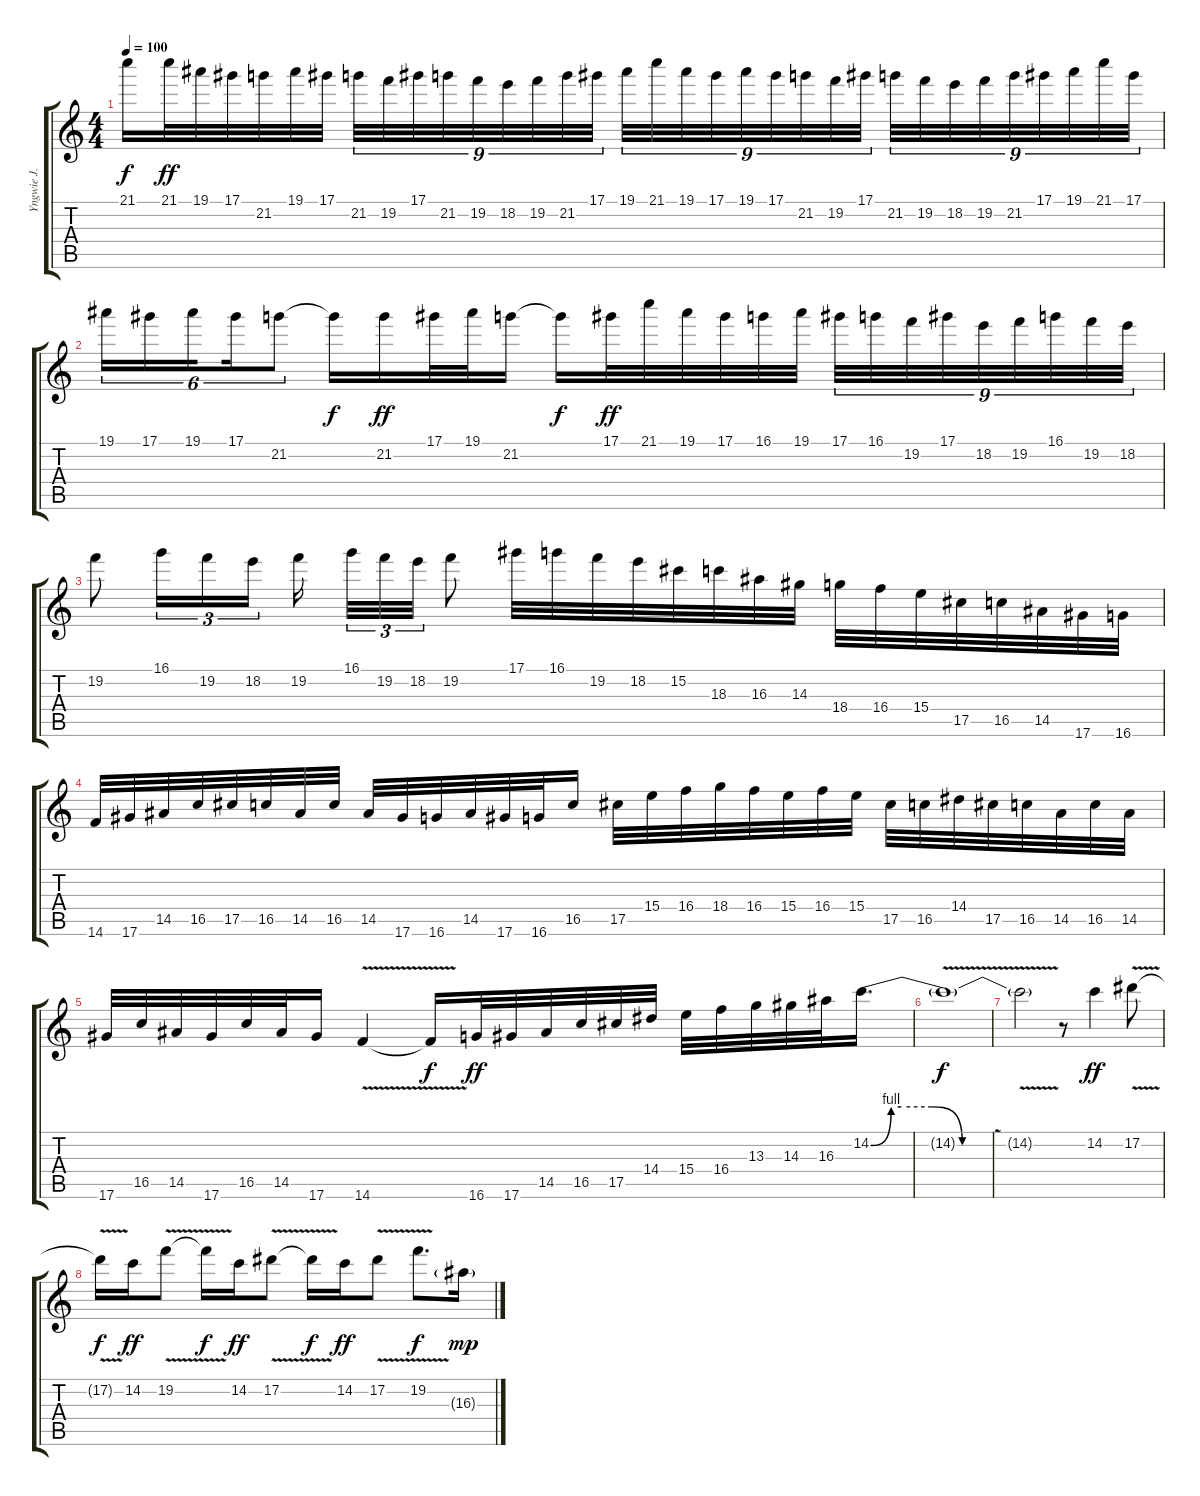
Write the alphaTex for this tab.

\track ("Yngwie J. Malmsteen" "Yngwie J. ") {instrument overdrivenguitar}
\staff {score tabs}
\tuning (Eb4 Bb3 Gb3 Db3 Ab2 Eb2) {hide}
\ts (4 4)
\tempo 100
\clef g2
\ks c
21.1{t}.16{dy f} 21.1.32{dy ff} 19.1.32 17.1.32 21.2.32 19.1.32 17.1.32 21.2.32{tu (9 8)} 19.2.32{tu (9 8)} 17.1.32{tu (9 8)} 21.2.32{tu (9 8)} 19.2.32{tu (9 8)} 18.2.32{tu (9 8)} 19.2.32{tu (9 8)} 21.2.32{tu (9 8)} 17.1.32{tu (9 8)} 19.1.32{tu (9 8)} 21.1.32{tu (9 8)} 19.1.32{tu (9 8)} 17.1.32{tu (9 8)} 19.1.32{tu (9 8)} 17.1.32{tu (9 8)} 21.2.32{tu (9 8)} 19.2.32{tu (9 8)} 17.1.32{tu (9 8)} 21.2.32{tu (9 8)} 19.2.32{tu (9 8)} 18.2.32{tu (9 8)} 19.2.32{tu (9 8)} 21.2.32{tu (9 8)} 17.1.32{tu (9 8)} 19.1.32{tu (9 8)} 21.1.32{tu (9 8)} 17.1.32{tu (9 8)} |
19.1.16{tu (6 4)} 17.1.16{tu (6 4)} 19.1.16{tu (6 4) beam splitsecondary} 17.1.16{tu (6 4)} 21.2.8{tu (6 4)} 21.2{t}.16{dy f} 21.2.16{dy ff} 17.1.32 19.1.32 21.2.16 21.2{t}.16{dy f} 17.1.32{dy ff} 21.1.32 19.1.32 17.1.32 16.1.32 19.1.32 17.1.32{tu (9 8)} 16.1.32{tu (9 8)} 19.2.32{tu (9 8)} 17.1.32{tu (9 8)} 18.2.32{tu (9 8)} 19.2.32{tu (9 8)} 16.1.32{tu (9 8)} 19.2.32{tu (9 8)} 18.2.32{tu (9 8)} |
19.2.8 16.1.16{tu (3 2)} 19.2.16{tu (3 2)} 18.2.16{tu (3 2)} 19.2.16{beam splitsecondary} 16.1.32{tu (3 2)} 19.2.32{tu (3 2)} 18.2.32{tu (3 2)} 19.2.8 17.1.32 16.1.32 19.2.32 18.2.32 15.2.32 18.3.32 16.3.32 14.3.32 18.4.32 16.4.32 15.4.32 17.5.32 16.5.32 14.5.32 17.6.32 16.6.32 |
14.6.32 17.6.32 14.5.32 16.5.32 17.5.32 16.5.32 14.5.32 16.5.32 14.5.32 17.6.32 16.6.32 14.5.32 17.6.32 16.6.32 16.5.16 17.5.32 15.4.32 16.4.32 18.4.32 16.4.32 15.4.32 16.4.32 15.4.32 17.5.32 16.5.32 14.4.32 17.5.32 16.5.32 14.5.32 16.5.32 14.5.32 |
17.6.32 16.5.32 14.5.32 17.6.32 16.5.32 14.5.32 17.6.16 14.6{v}.4 14.6{t}.16{dy f} 16.6.32{dy ff} 17.6.32 14.5.32 16.5.32 17.5.32 14.4.32 15.4.32 16.4.32 13.3.32 14.3.32 16.3.32 14.2{be (custom 0 0 10 4 15 4 30 4 45 0 60 0)}.16{d} |
14.2{v t}.1{dy f} |
14.2{v t}.2 r.8 14.2.4{dy ff} 17.2{v}.8 |
17.2{t}.16{dy f} 14.2.16{dy ff} 19.2{v}.8 19.2{t}.16{dy f} 14.2.16{dy ff} 17.2{v}.8 17.2{t}.16{dy f} 14.2.16{dy ff} 17.2{v}.8 19.2{v}.8{d dy f} 16.3{g}.16{dy mp}
